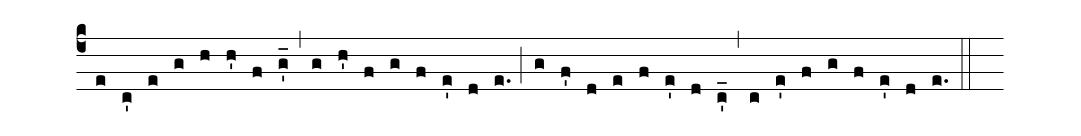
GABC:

%%
(c4)
(e) (c') (e) (g) (h) (h') (f) (g_') (,)
(g) (h') (f) (g) (f) (e') (d) (e.) (;)
(g) (f') (d) (e) (f) (e') (d) (c_') (,)
(c) (e') (f) (g) (f) (e') (d) (e.) (::z)
